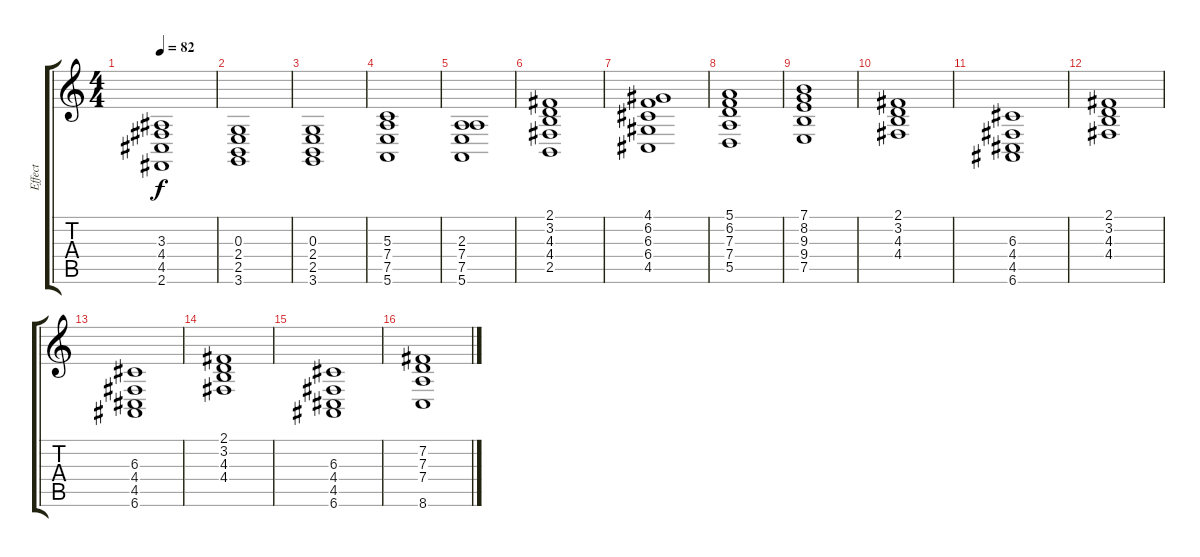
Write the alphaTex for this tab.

\track ("Effect" "Effect") {instrument pad2warm}
\staff {score tabs}
\tuning (E4 B3 G3 D3 A2 E2) {hide}
\ts (4 4)
\tempo 82
\clef g2
\ks c
(3.3 4.4 4.5 2.6).1{dy f} |
(0.3 2.4 2.5 3.6).1 |
(0.3 2.4 2.5 3.6).1 |
(5.3 7.4 7.5 5.6).1 |
(2.3 7.4 7.5 5.6).1 |
(2.1 3.2 4.3 4.4 2.5).1 |
(4.1 6.2 6.3 6.4 4.5).1 |
(5.1 6.2 7.3 7.4 5.5).1 |
(7.1 8.2 9.3 9.4 7.5).1 |
(2.1 3.2 4.3 4.4).1 |
(6.3 4.4 4.5 6.6).1 |
(2.1 3.2 4.3 4.4).1 |
(6.3 4.4 4.5 6.6).1 |
(2.1 3.2 4.3 4.4).1 |
(6.3 4.4 4.5 6.6).1 |
(7.2 7.3 7.4 8.6).1
